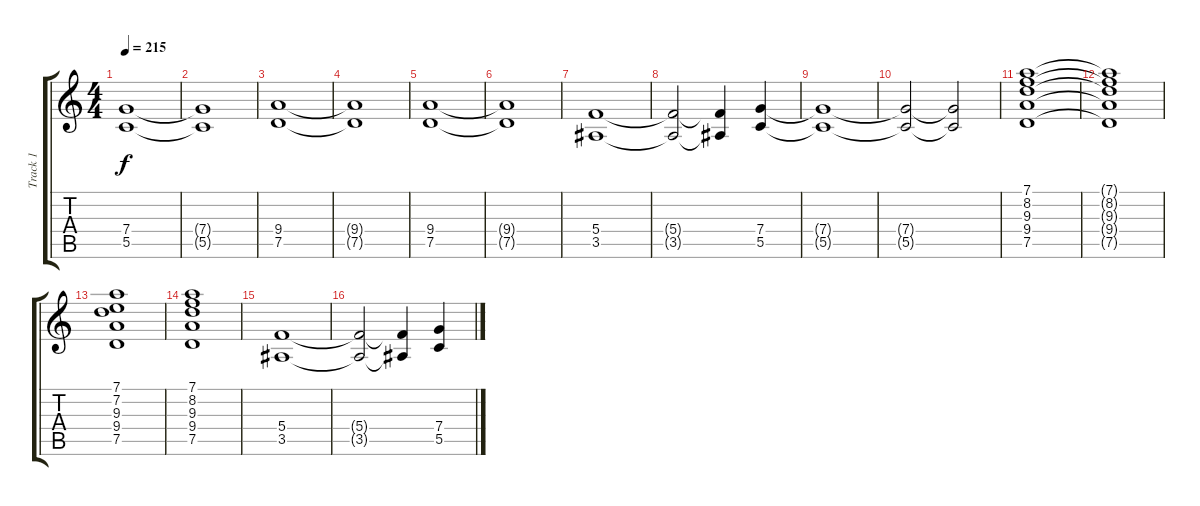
\track ("Track 1" "Track 1") {instrument distortionguitar}
\staff {score tabs}
\tuning (D4 A3 F3 C3 G2 D2) {hide}
\ts (4 4)
\tempo 215
\clef g2
\ks c
(7.4 5.5).1{dy f} |
(7.4{t} 5.5{t}).1 |
(9.4 7.5).1 |
(9.4{t} 7.5{t}).1 |
(9.4 7.5).1 |
(9.4{t} 7.5{t}).1 |
(5.4 3.5).1 |
(5.4{t} 3.5{t}).2 (5.4{t} 3.5{t}).4 (7.4 5.5).4 |
(7.4{t} 5.5{t}).1 |
(7.4{t} 5.5{t}).2 (7.4{t} 5.5{t}).2 |
(7.1 8.2 9.3 9.4 7.5).1 |
(7.1{t} 8.2{t} 9.3{t} 9.4{t} 7.5{t}).1 |
(7.1 7.2 9.3 9.4 7.5).1 |
(7.1 8.2 9.3 9.4 7.5).1 |
(5.4 3.5).1 |
(5.4{t} 3.5{t}).2 (5.4{t} 3.5{t}).4 (7.4 5.5).4
